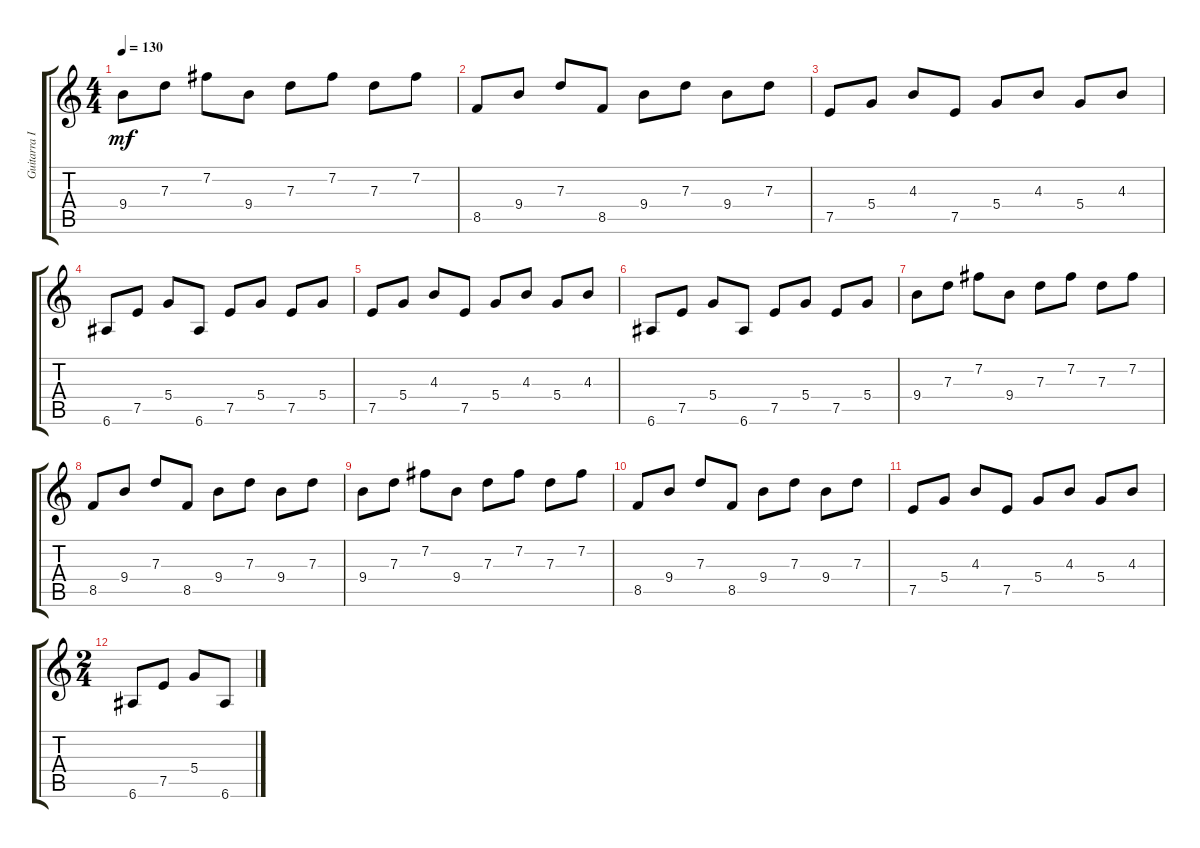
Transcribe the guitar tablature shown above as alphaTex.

\track ("Guitarra II" "Guitarra I") {instrument distortionguitar}
\staff {score tabs}
\tuning (E4 B3 G3 D3 A2 E2) {hide}
\ts (4 4)
\tempo 130
\clef g2
\ks c
9.4.8{dy mf} 7.3.8 7.2.8 9.4.8 7.3.8 7.2.8 7.3.8 7.2.8 |
8.5.8 9.4.8 7.3.8 8.5.8 9.4.8 7.3.8 9.4.8 7.3.8 |
7.5.8 5.4.8 4.3.8 7.5.8 5.4.8 4.3.8 5.4.8 4.3.8 |
6.6.8 7.5.8 5.4.8 6.6.8 7.5.8 5.4.8 7.5.8 5.4.8 |
7.5.8 5.4.8 4.3.8 7.5.8 5.4.8 4.3.8 5.4.8 4.3.8 |
6.6.8 7.5.8 5.4.8 6.6.8 7.5.8 5.4.8 7.5.8 5.4.8 |
9.4.8 7.3.8 7.2.8 9.4.8 7.3.8 7.2.8 7.3.8 7.2.8 |
8.5.8 9.4.8 7.3.8 8.5.8 9.4.8 7.3.8 9.4.8 7.3.8 |
9.4.8 7.3.8 7.2.8 9.4.8 7.3.8 7.2.8 7.3.8 7.2.8 |
8.5.8 9.4.8 7.3.8 8.5.8 9.4.8 7.3.8 9.4.8 7.3.8 |
7.5.8 5.4.8 4.3.8 7.5.8 5.4.8 4.3.8 5.4.8 4.3.8 |
\ts (2 4)
6.6.8 7.5.8 5.4.8 6.6.8
